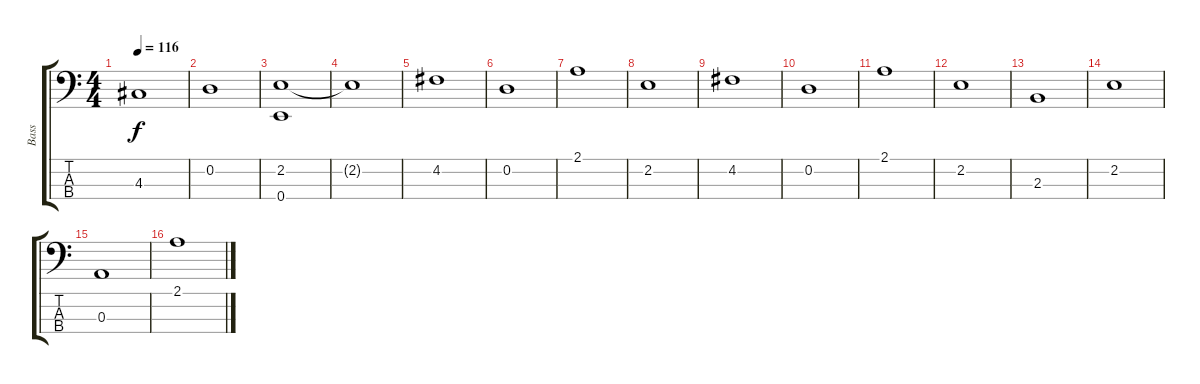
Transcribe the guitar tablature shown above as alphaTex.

\track ("Bass" "Bass") {instrument electricbassfinger}
\staff {score tabs}
\tuning (G2 D2 A1 E1) {hide}
\ts (4 4)
\tempo 116
\clef f4
\ks c
4.3.1{dy f} |
0.2.1 |
(2.2 0.4).1 |
2.2{t}.1 |
4.2.1 |
0.2.1 |
2.1.1 |
2.2.1 |
4.2.1 |
0.2.1 |
2.1.1 |
2.2.1 |
2.3.1 |
2.2.1 |
0.3.1 |
2.1.1
